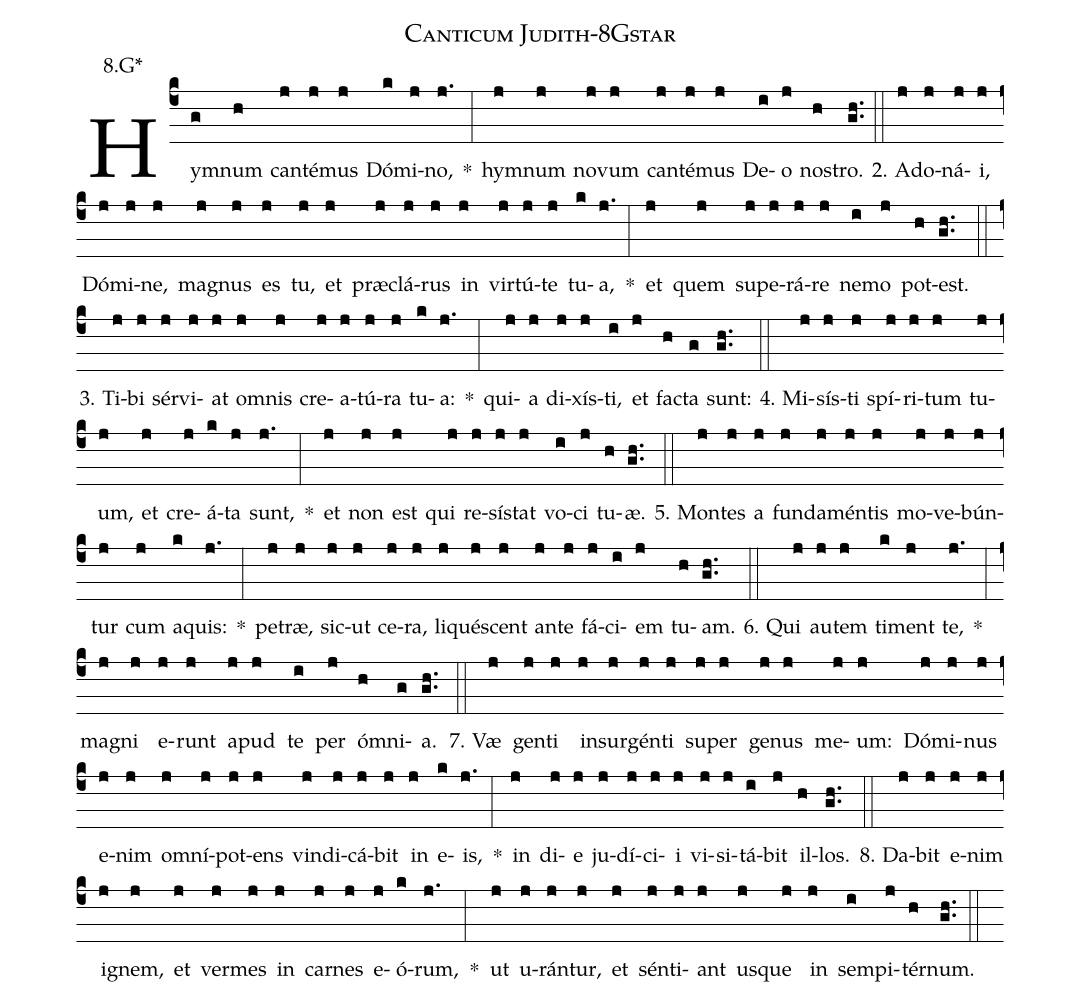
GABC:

name: Canticum Judith-8Gstar;
annotation: 8.G*;
%%
(c4)Hym(g)num(h) can(j)té(j)mus(j) Dó(k)mi(j)no,(j.) *(:) hym(j)num(j) no(j)vum(j) can(j)té(j)mus(j) De(i)o(j) nos(h)tro.(gh..) (::)
2. A(j)do(j)ná(j)i,(j) Dó(j)mi(j)ne,(j) ma(j)gnus(j) es(j) tu,(j) et(j) præ(j)clá(j)rus(j) in(j) vir(j)tú(j)te(j) tu(k)a,(j.) *(:) et(j) quem(j) su(j)pe(j)rá(j)re(j) ne(i)mo(j) pot(h)est.(gh..) (::)
3. Ti(j)bi(j) sér(j)vi(j)at(j) om(j)nis(j) cre(j)a(j)tú(j)ra(j) tu(k)a:(j.) *(:) qui(j)a(j) di(j)xís(j)ti,(i) et(j) fac(h)ta(g) sunt:(gh..) (::)
4. Mi(j)sís(j)ti(j) spí(j)ri(j)tum(j) tu(j)um,(j) et(j) cre(j)á(k)ta(j) sunt,(j.) *(:) et(j) non(j) est(j) qui(j) re(j)sís(j)tat(j) vo(i)ci(j) tu(h)æ.(gh..) (::)
5. Mon(j)tes(j) a(j) fun(j)da(j)mén(j)tis(j) mo(j)ve(j)bún(j)tur(j) cum(j) a(k)quis:(j.) *(:) pe(j)træ,(j) sic(j)ut(j) ce(j)ra,(j) li(j)qué(j)scent(j) an(j)te(j) fá(j)ci(i)em(j) tu(h)am.(gh..) (::)
6. Qui(j) au(j)tem(j) ti(k)ment(j) te,(j.) *(:) ma(j)gni(j) e(j)runt(j) a(j)pud(j) te(i) per(j) óm(h)ni(g)a.(gh..) (::)
7. Væ(j) gen(j)ti(j) in(j)sur(j)gén(j)ti(j) su(j)per(j) ge(j)nus(j) me(j)um:(j) Dó(j)mi(j)nus(j) e(j)nim(j) om(j)ní(j)pot(j)ens(j) vin(j)di(j)cá(j)bit(j) in(j) e(k)is,(j.) *(:) in(j) di(j)e(j) ju(j)dí(j)ci(j)i(j) vi(j)si(j)tá(i)bit(j) il(h)los.(gh..) (::)
8. Da(j)bit(j) e(j)nim(j) i(j)gnem,(j) et(j) ver(j)mes(j) in(j) car(j)nes(j) e(j)ó(k)rum,(j.) *(:) ut(j) u(j)rán(j)tur,(j) et(j) sén(j)ti(j)ant(j) us(j)que(j) in(j) sem(i)pi(j)tér(h)num.(gh..) (::)
